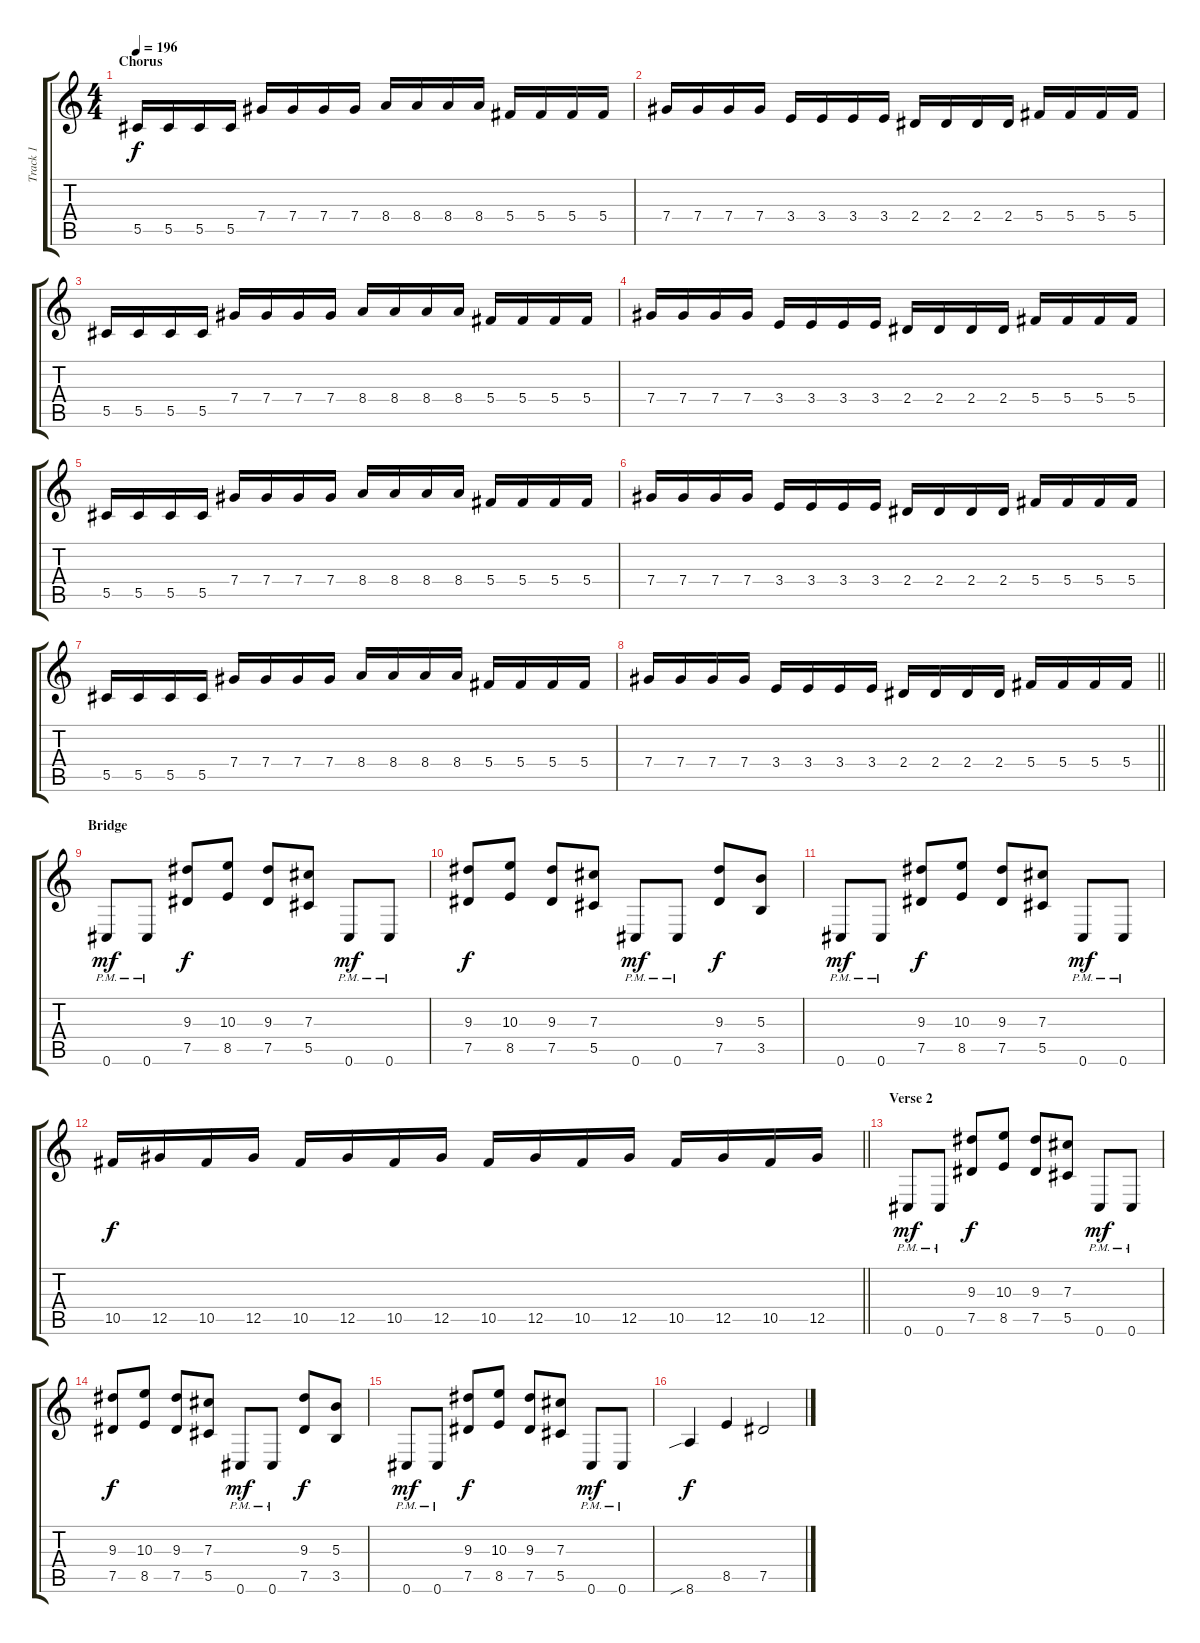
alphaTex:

\track ("Track 1" "Track 1") {instrument distortionguitar}
\staff {score tabs}
\tuning (Eb4 Bb3 Gb3 Db3 Ab2 Db2) {hide}
\ts (4 4)
\section ("" "Chorus")
\tempo 196
\clef g2
\ks c
5.5.16{dy f} 5.5.16 5.5.16 5.5.16 7.4.16 7.4.16 7.4.16 7.4.16 8.4.16 8.4.16 8.4.16 8.4.16 5.4.16 5.4.16 5.4.16 5.4.16 |
7.4.16 7.4.16 7.4.16 7.4.16 3.4.16 3.4.16 3.4.16 3.4.16 2.4.16 2.4.16 2.4.16 2.4.16 5.4.16 5.4.16 5.4.16 5.4.16 |
5.5.16 5.5.16 5.5.16 5.5.16 7.4.16 7.4.16 7.4.16 7.4.16 8.4.16 8.4.16 8.4.16 8.4.16 5.4.16 5.4.16 5.4.16 5.4.16 |
7.4.16 7.4.16 7.4.16 7.4.16 3.4.16 3.4.16 3.4.16 3.4.16 2.4.16 2.4.16 2.4.16 2.4.16 5.4.16 5.4.16 5.4.16 5.4.16 |
5.5.16 5.5.16 5.5.16 5.5.16 7.4.16 7.4.16 7.4.16 7.4.16 8.4.16 8.4.16 8.4.16 8.4.16 5.4.16 5.4.16 5.4.16 5.4.16 |
7.4.16 7.4.16 7.4.16 7.4.16 3.4.16 3.4.16 3.4.16 3.4.16 2.4.16 2.4.16 2.4.16 2.4.16 5.4.16 5.4.16 5.4.16 5.4.16 |
5.5.16 5.5.16 5.5.16 5.5.16 7.4.16 7.4.16 7.4.16 7.4.16 8.4.16 8.4.16 8.4.16 8.4.16 5.4.16 5.4.16 5.4.16 5.4.16 |
\barLineRight lightlight
7.4.16 7.4.16 7.4.16 7.4.16 3.4.16 3.4.16 3.4.16 3.4.16 2.4.16 2.4.16 2.4.16 2.4.16 5.4.16 5.4.16 5.4.16 5.4.16 |
\section ("" "Bridge")
0.6{pm}.8{dy mf} 0.6{pm}.8 (9.3 7.5).8{dy f} (10.3 8.5).8 (9.3 7.5).8 (7.3 5.5).8 0.6{pm}.8{dy mf} 0.6{pm}.8 |
(9.3 7.5).8{dy f} (10.3 8.5).8 (9.3 7.5).8 (7.3 5.5).8 0.6{pm}.8{dy mf} 0.6{pm}.8 (9.3 7.5).8{dy f} (5.3 3.5).8 |
0.6{pm}.8{dy mf} 0.6{pm}.8 (9.3 7.5).8{dy f} (10.3 8.5).8 (9.3 7.5).8 (7.3 5.5).8 0.6{pm}.8{dy mf} 0.6{pm}.8 |
\barLineRight lightlight
10.5.16{dy f} 12.5.16 10.5.16 12.5.16 10.5.16 12.5.16 10.5.16 12.5.16 10.5.16 12.5.16 10.5.16 12.5.16 10.5.16 12.5.16 10.5.16 12.5.16 |
\section ("" "Verse 2")
0.6{pm}.8{dy mf} 0.6{pm}.8 (9.3 7.5).8{dy f} (10.3 8.5).8 (9.3 7.5).8 (7.3 5.5).8 0.6{pm}.8{dy mf} 0.6{pm}.8 |
(9.3 7.5).8{dy f} (10.3 8.5).8 (9.3 7.5).8 (7.3 5.5).8 0.6{pm}.8{dy mf} 0.6{pm}.8 (9.3 7.5).8{dy f} (5.3 3.5).8 |
0.6{pm}.8{dy mf} 0.6{pm}.8 (9.3 7.5).8{dy f} (10.3 8.5).8 (9.3 7.5).8 (7.3 5.5).8 0.6{pm}.8{dy mf} 0.6{pm}.8 |
8.6{sib}.4{dy f} 8.5.4 7.5.2
